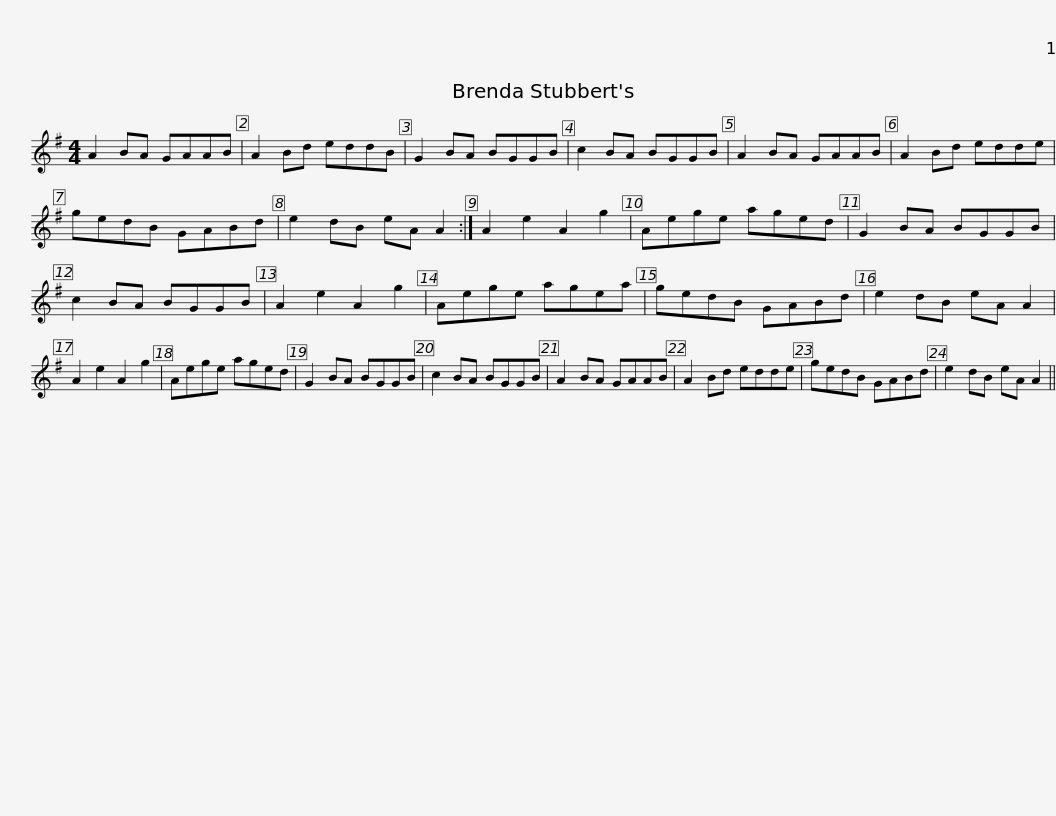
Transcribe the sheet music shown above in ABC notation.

X:1
L:1/8
M:4/4
I:linebreak $
K:G
V:1 treble
V:1
 A2 BA GAAB | A2 Bd eddB | G2 BA BGGB | c2 BA BGGB | A2 BA GAAB | %5
 A2 Bd edde |$ gedB GABd | e2 dB eA A2 :| A2 e2 A2 g2 | Aege aged | %10
 G2 BA BGGB | c2 BA BGGB | A2 e2 A2 g2 |$ Aege agea | gedB GABd | %15
 e2 dB eA A2 | A2 e2 A2 g2 | Aege aged | G2 BA BGGB |$ c2 BA BGGB | %20
 A2 BA GAAB | A2 Bd edde | gedB GABd | e2 dB eA A2 || %24
